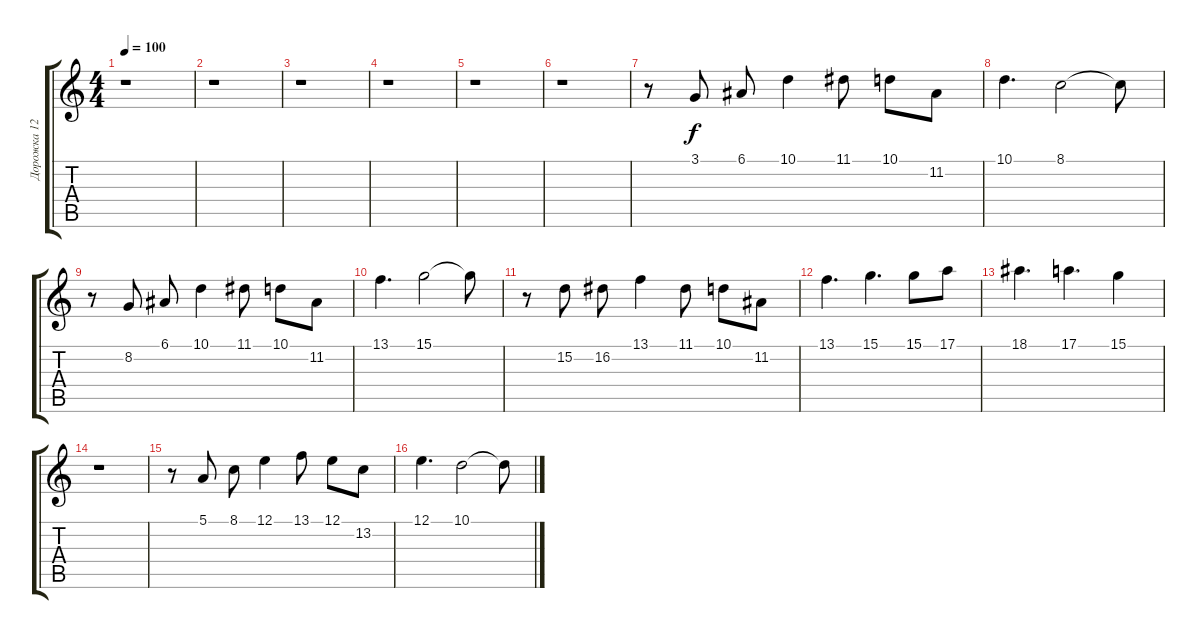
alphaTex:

\track ("Дорожка 12" "Дорожка 12") {instrument fx5brightness}
\staff {score tabs}
\tuning (E4 B3 G3 D3 A2 E2) {hide}
\ts (4 4)
\tempo 100
\clef g2
\ks c
r.1{dy f} |
r.1 |
r.1 |
r.1 |
r.1 |
r.1 |
r.8 3.1.8 6.1.8 10.1.4 11.1.8 10.1.8 11.2.8 |
10.1.4{d} 8.1.2 8.1{t}.8 |
r.8 8.2.8 6.1.8 10.1.4 11.1.8 10.1.8 11.2.8 |
13.1.4{d} 15.1.2 15.1{t}.8 |
r.8 15.2.8 16.2.8 13.1.4 11.1.8 10.1.8 11.2.8 |
13.1.4{d} 15.1.4{d} 15.1.8 17.1.8 |
18.1.4{d} 17.1.4{d} 15.1.4 |
r.1 |
r.8 5.1.8 8.1.8 12.1.4 13.1.8 12.1.8 13.2.8 |
12.1.4{d} 10.1.2 10.1{t}.8
